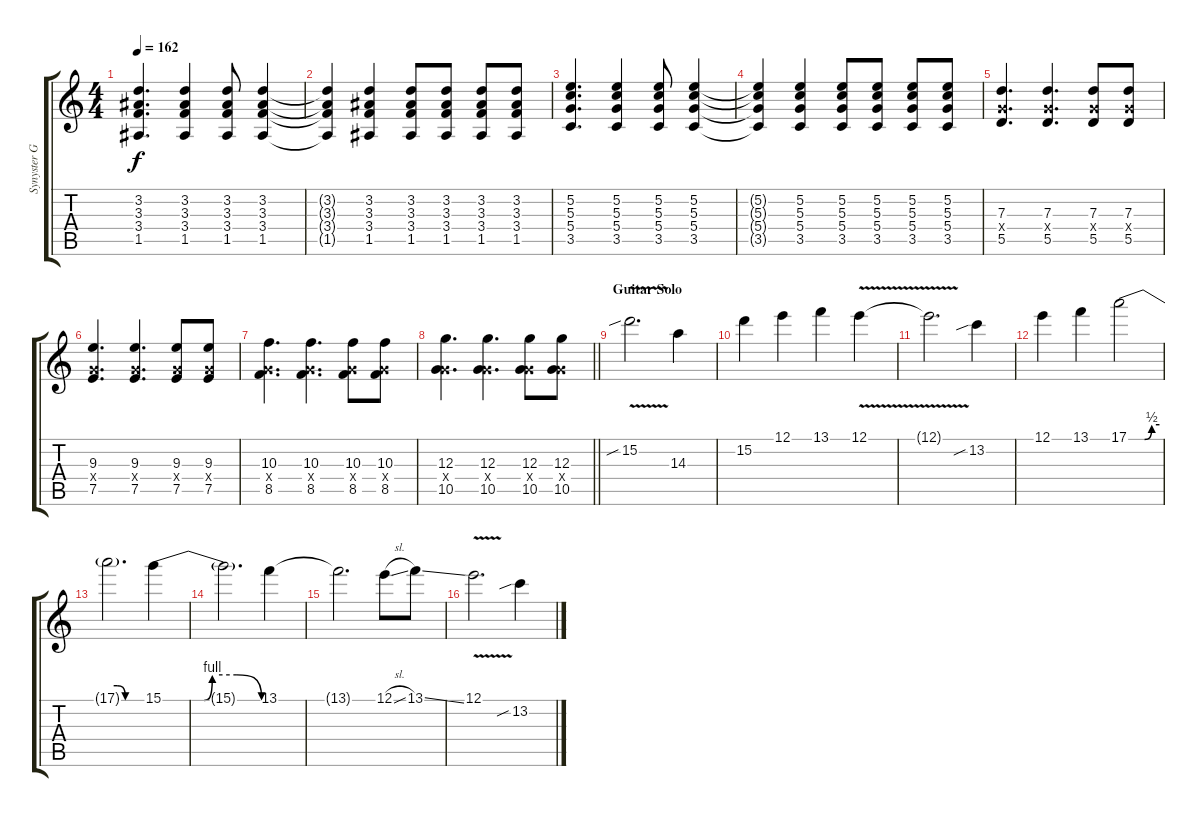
\track ("Synyster Gates" "Synyster G") {instrument distortionguitar}
\staff {score tabs}
\tuning (E4 B3 G3 D3 A2 D2) {hide}
\ts (4 4)
\tempo 162
\clef g2
\ks c
(3.2 3.3 3.4 1.5).4{d dy f} (3.2 3.3 3.4 1.5).4 (3.2 3.3 3.4 1.5).8 (3.2 3.3 3.4 1.5).4 |
(3.2{t} 3.3{t} 3.4{t} 1.5{t}).4 (3.2 3.3 3.4 1.5).4 (3.2 3.3 3.4 1.5).8 (3.2 3.3 3.4 1.5).8 (3.2 3.3 3.4 1.5).8 (3.2 3.3 3.4 1.5).8 |
(5.2 5.3 5.4 3.5).4{d} (5.2 5.3 5.4 3.5).4 (5.2 5.3 5.4 3.5).8 (5.2 5.3 5.4 3.5).4 |
(5.2{t} 5.3{t} 5.4{t} 3.5{t}).4 (5.2 5.3 5.4 3.5).4 (5.2 5.3 5.4 3.5).8 (5.2 5.3 5.4 3.5).8 (5.2 5.3 5.4 3.5).8 (5.2 5.3 5.4 3.5).8 |
(7.3 5.4{x} 5.5).4{d} (7.3 5.4{x} 5.5).4{d} (7.3 5.4{x} 5.5).8 (7.3 5.4{x} 5.5).8 |
(9.3 5.4{x} 7.5).4{d} (9.3 5.4{x} 7.5).4{d} (9.3 5.4{x} 7.5).8 (9.3 5.4{x} 7.5).8 |
(10.3 5.4{x} 8.5).4{d} (10.3 5.4{x} 8.5).4{d} (10.3 5.4{x} 8.5).8 (10.3 5.4{x} 8.5).8 |
\barLineRight lightlight
(12.3 5.4{x} 10.5).4{d} (12.3 5.4{x} 10.5).4{d} (12.3 5.4{x} 10.5).8 (12.3 5.4{x} 10.5).8 |
\section ("" "Guitar Solo")
15.2{v sib}.2{d volume 16 instrument overdrivenguitar} 14.3.4 |
15.2.4 12.1.4 13.1.4 12.1{v}.4 |
12.1{t}.2{d} 13.2{sib}.4 |
12.1.4 13.1.4 17.1{be (custom 0 0 15 0 31 0 45 2 60 2)}.2 |
17.1{be (custom 0 2 15 2 30 0 60 0) t}.2{d} 15.1{be (custom 0 0 15 0 25 0 30 4 45 4 60 0)}.4 |
15.1{t}.2{d} 13.1.4 |
13.1{t}.2{d} 12.1{sl}.8 13.1{ss}.8 |
12.1{v}.2{d} 13.2{sib}.4
